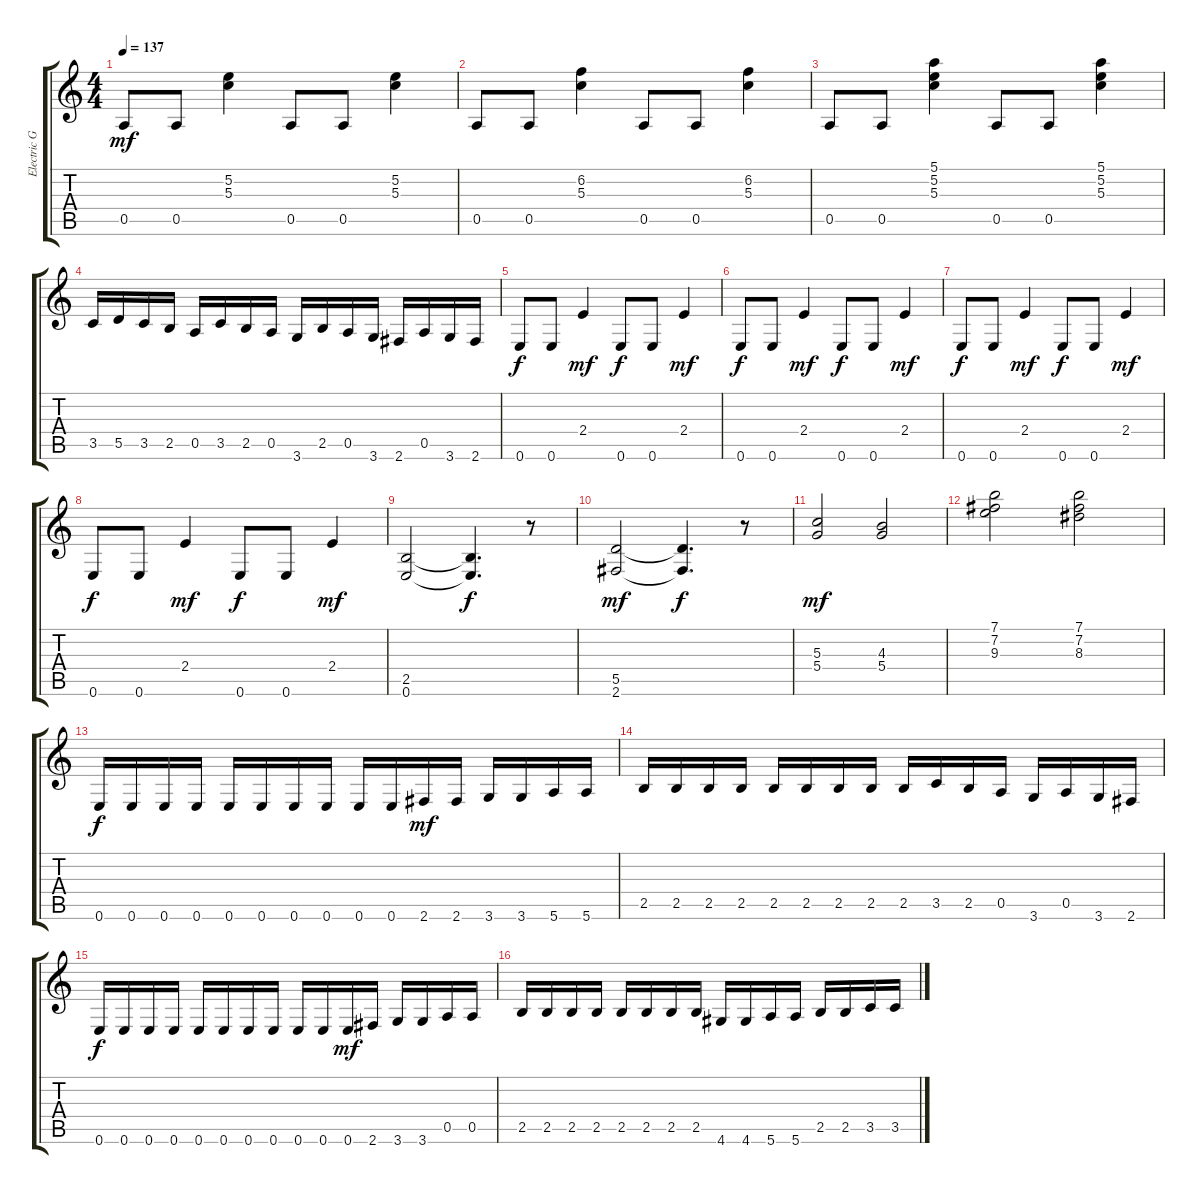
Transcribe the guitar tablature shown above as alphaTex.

\track ("Electric Guitar 2" "Electric G") {instrument distortionguitar}
\staff {score tabs}
\tuning (E4 B3 G3 D3 A2 E2) {hide}
\ts (4 4)
\tempo 137
\clef g2
\ks c
0.5.8{dy mf} 0.5.8 (5.2 5.3).4 0.5.8 0.5.8 (5.2 5.3).4 |
0.5.8 0.5.8 (6.2 5.3).4 0.5.8 0.5.8 (6.2 5.3).4 |
0.5.8 0.5.8 (5.1 5.2 5.3).4 0.5.8 0.5.8 (5.1 5.2 5.3).4 |
3.5.16 5.5.16 3.5.16 2.5.16 0.5.16 3.5.16 2.5.16 0.5.16 3.6.16 2.5.16 0.5.16 3.6.16 2.6.16 0.5.16 3.6.16 2.6.16 |
0.6.8{dy f} 0.6.8 2.4.4{dy mf} 0.6.8{dy f} 0.6.8 2.4.4{dy mf} |
0.6.8{dy f} 0.6.8 2.4.4{dy mf} 0.6.8{dy f} 0.6.8 2.4.4{dy mf} |
0.6.8{dy f} 0.6.8 2.4.4{dy mf} 0.6.8{dy f} 0.6.8 2.4.4{dy mf} |
0.6.8{dy f} 0.6.8 2.4.4{dy mf} 0.6.8{dy f} 0.6.8 2.4.4{dy mf} |
(2.5 0.6).2 (2.5{t} 0.6{t}).4{d dy f} r.8 |
(5.5 2.6).2{dy mf} (5.5{t} 2.6{t}).4{d dy f} r.8 |
(5.3 5.4).2{dy mf} (4.3 5.4).2 |
(7.1 7.2 9.3).2 (7.1 7.2 8.3).2 |
0.6.16{dy f} 0.6.16 0.6.16 0.6.16 0.6.16 0.6.16 0.6.16 0.6.16 0.6.16 0.6.16 2.6.16{dy mf} 2.6.16 3.6.16 3.6.16 5.6.16 5.6.16 |
2.5.16 2.5.16 2.5.16 2.5.16 2.5.16 2.5.16 2.5.16 2.5.16 2.5.16 3.5.16 2.5.16 0.5.16 3.6.16 0.5.16 3.6.16 2.6.16 |
0.6.16{dy f} 0.6.16 0.6.16 0.6.16 0.6.16 0.6.16 0.6.16 0.6.16 0.6.16 0.6.16 0.6.16{dy mf} 2.6.16 3.6.16 3.6.16 0.5.16 0.5.16 |
2.5.16 2.5.16 2.5.16 2.5.16 2.5.16 2.5.16 2.5.16 2.5.16 4.6.16 4.6.16 5.6.16 5.6.16 2.5.16 2.5.16 3.5.16 3.5.16
